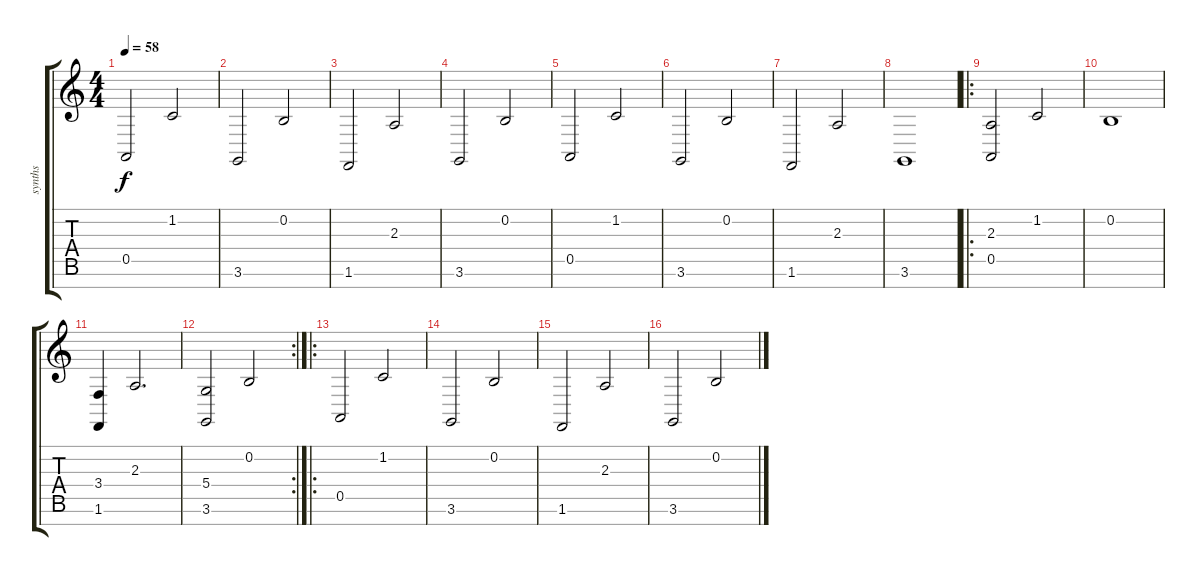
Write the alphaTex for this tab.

\track ("synths" "synths") {instrument stringensemble2}
\staff {score tabs}
\tuning (E4 B3 G3 D3 A2 E2 B1) {hide}
\ts (4 4)
\tempo 58
\clef g2
\ks c
0.5.2{dy f instrument stringensemble2} 1.2.2 |
3.6.2 0.2.2 |
1.6.2 2.3.2 |
3.6.2 0.2.2 |
0.5.2 1.2.2 |
3.6.2 0.2.2 |
1.6.2 2.3.2 |
3.6.1 |
\ro
(2.3 0.5).2 1.2.2 |
0.2.1 |
(3.4 1.6).4 2.3.2{d} |
\rc 2
(5.4 3.6).2 0.2.2 |
\ro
0.5.2 1.2.2 |
3.6.2 0.2.2 |
1.6.2 2.3.2 |
3.6.2 0.2.2
